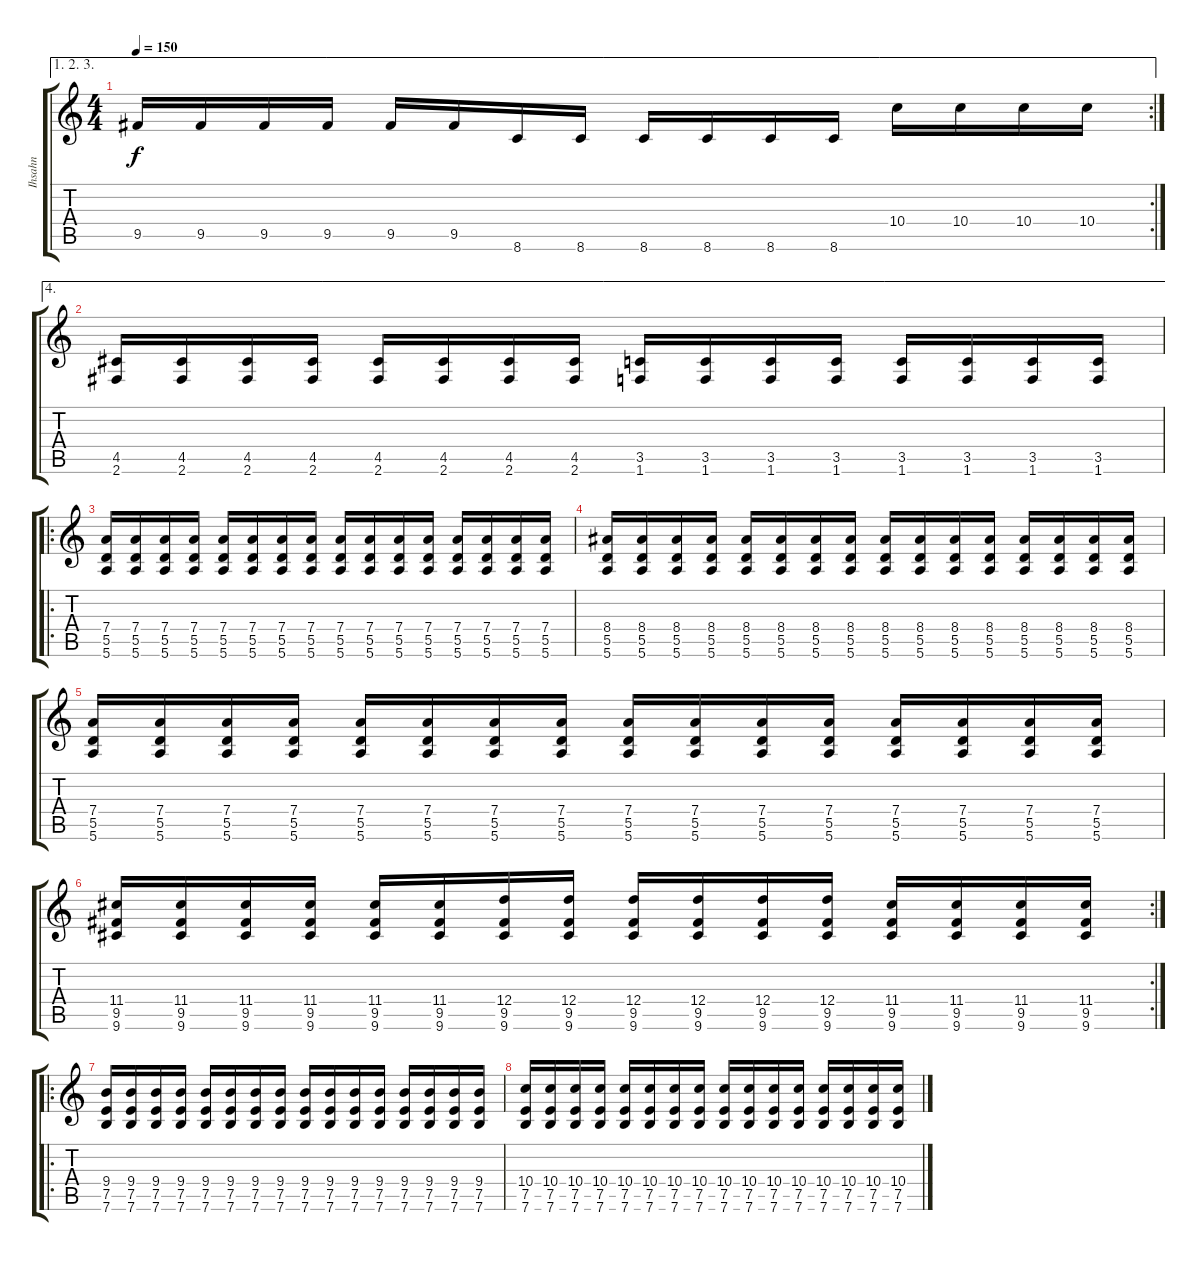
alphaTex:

\track ("Ihsahn" "Ihsahn") {instrument distortionguitar}
\staff {score tabs}
\tuning (E4 B3 G3 D3 A2 E2) {hide}
\ae (1 2 3)
\rc 2
\ts (4 4)
\tempo 150
\clef g2
\ks c
9.5.16{dy f} 9.5.16 9.5.16 9.5.16 9.5.16 9.5.16 8.6.16 8.6.16 8.6.16 8.6.16 8.6.16 8.6.16 10.4.16 10.4.16 10.4.16 10.4.16 |
\ae 4
(4.5 2.6).16 (4.5 2.6).16 (4.5 2.6).16 (4.5 2.6).16 (4.5 2.6).16 (4.5 2.6).16 (4.5 2.6).16 (4.5 2.6).16 (3.5 1.6).16 (3.5 1.6).16 (3.5 1.6).16 (3.5 1.6).16 (3.5 1.6).16 (3.5 1.6).16 (3.5 1.6).16 (3.5 1.6).16 |
\ro
(7.4 5.5 5.6).16 (7.4 5.5 5.6).16 (7.4 5.5 5.6).16 (7.4 5.5 5.6).16 (7.4 5.5 5.6).16 (7.4 5.5 5.6).16 (7.4 5.5 5.6).16 (7.4 5.5 5.6).16 (7.4 5.5 5.6).16 (7.4 5.5 5.6).16 (7.4 5.5 5.6).16 (7.4 5.5 5.6).16 (7.4 5.5 5.6).16 (7.4 5.5 5.6).16 (7.4 5.5 5.6).16 (7.4 5.5 5.6).16 |
(8.4 5.5 5.6).16 (8.4 5.5 5.6).16 (8.4 5.5 5.6).16 (8.4 5.5 5.6).16 (8.4 5.5 5.6).16 (8.4 5.5 5.6).16 (8.4 5.5 5.6).16 (8.4 5.5 5.6).16 (8.4 5.5 5.6).16 (8.4 5.5 5.6).16 (8.4 5.5 5.6).16 (8.4 5.5 5.6).16 (8.4 5.5 5.6).16 (8.4 5.5 5.6).16 (8.4 5.5 5.6).16 (8.4 5.5 5.6).16 |
(7.4 5.5 5.6).16 (7.4 5.5 5.6).16 (7.4 5.5 5.6).16 (7.4 5.5 5.6).16 (7.4 5.5 5.6).16 (7.4 5.5 5.6).16 (7.4 5.5 5.6).16 (7.4 5.5 5.6).16 (7.4 5.5 5.6).16 (7.4 5.5 5.6).16 (7.4 5.5 5.6).16 (7.4 5.5 5.6).16 (7.4 5.5 5.6).16 (7.4 5.5 5.6).16 (7.4 5.5 5.6).16 (7.4 5.5 5.6).16 |
\rc 2
(11.4 9.5 9.6).16 (11.4 9.5 9.6).16 (11.4 9.5 9.6).16 (11.4 9.5 9.6).16 (11.4 9.5 9.6).16 (11.4 9.5 9.6).16 (12.4 9.5 9.6).16 (12.4 9.5 9.6).16 (12.4 9.5 9.6).16 (12.4 9.5 9.6).16 (12.4 9.5 9.6).16 (12.4 9.5 9.6).16 (11.4 9.5 9.6).16 (11.4 9.5 9.6).16 (11.4 9.5 9.6).16 (11.4 9.5 9.6).16 |
\ro
(9.4 7.5 7.6).16 (9.4 7.5 7.6).16 (9.4 7.5 7.6).16 (9.4 7.5 7.6).16 (9.4 7.5 7.6).16 (9.4 7.5 7.6).16 (9.4 7.5 7.6).16 (9.4 7.5 7.6).16 (9.4 7.5 7.6).16 (9.4 7.5 7.6).16 (9.4 7.5 7.6).16 (9.4 7.5 7.6).16 (9.4 7.5 7.6).16 (9.4 7.5 7.6).16 (9.4 7.5 7.6).16 (9.4 7.5 7.6).16 |
(10.4 7.5 7.6).16 (10.4 7.5 7.6).16 (10.4 7.5 7.6).16 (10.4 7.5 7.6).16 (10.4 7.5 7.6).16 (10.4 7.5 7.6).16 (10.4 7.5 7.6).16 (10.4 7.5 7.6).16 (10.4 7.5 7.6).16 (10.4 7.5 7.6).16 (10.4 7.5 7.6).16 (10.4 7.5 7.6).16 (10.4 7.5 7.6).16 (10.4 7.5 7.6).16 (10.4 7.5 7.6).16 (10.4 7.5 7.6).16
